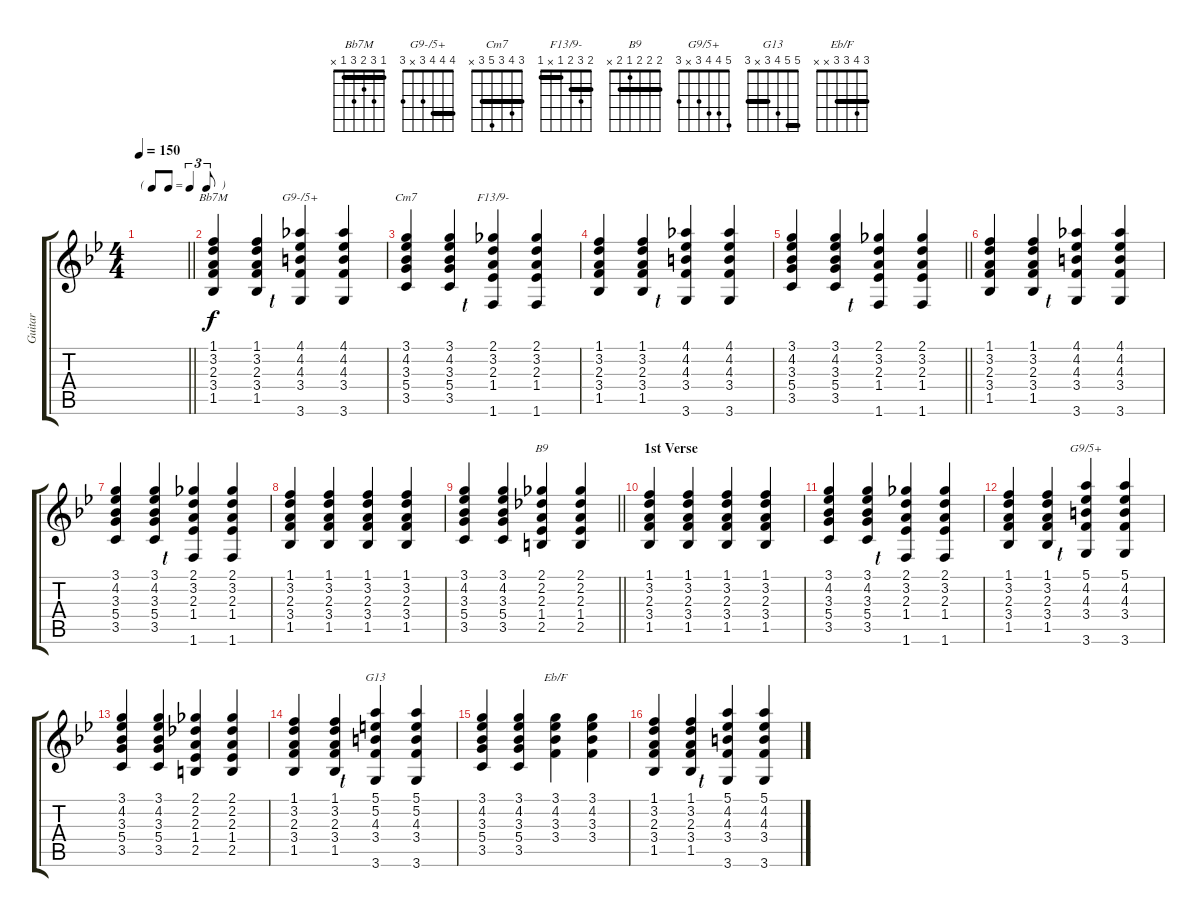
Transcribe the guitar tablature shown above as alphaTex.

\track ("Guitar" "Guitar") {instrument acousticguitarnylon}
\staff {score tabs}
\tuning (E4 B3 G3 D3 A2 E2) {hide}
\chord ("Bb7M" 1 3 2 3 1 x) {barre 1}
\chord ("G9-/5+" 4 4 4 3 x 3) {barre 4}
\chord ("Cm7" 3 4 3 5 3 x) {barre 3}
\chord ("F13/9-" 2 3 2 1 x 1) {barre (1 2)}
\chord ("B9" 2 2 2 1 2 x) {barre 2}
\chord ("G9/5+" 5 4 4 3 x 3)
\chord ("G13" 5 5 4 3 x 3) {barre (3 5)}
\chord ("Eb/F" 3 4 3 3 x x) {barre 3}
\ts (4 4)
\tf triplet8th
\tempo 150
\clef g2
\barLineRight lightlight
\ks bb
|
(1.1 3.2 2.3 3.4 1.5).4{ch "Bb7M"} (1.1 3.2 2.3 3.4 1.5).4 (4.1 4.2 4.3 3.4 3.6{lf 1}).4{ch "G9-/5+"} (4.1 4.2 4.3 3.4 3.6).4 |
(3.1 4.2 3.3 5.4 3.5).4{ch "Cm7"} (3.1 4.2 3.3 5.4 3.5).4 (2.1 3.2 2.3 1.4 1.6{lf 1}).4{ch "F13/9-"} (2.1 3.2 2.3 1.4 1.6).4 |
(1.1 3.2 2.3 3.4 1.5).4 (1.1 3.2 2.3 3.4 1.5).4 (4.1 4.2 4.3 3.4 3.6{lf 1}).4 (4.1 4.2 4.3 3.4 3.6).4 |
\barLineRight lightlight
(3.1 4.2 3.3 5.4 3.5).4 (3.1 4.2 3.3 5.4 3.5).4 (2.1 3.2 2.3 1.4 1.6{lf 1}).4 (2.1 3.2 2.3 1.4 1.6).4 |
(1.1 3.2 2.3 3.4 1.5).4 (1.1 3.2 2.3 3.4 1.5).4 (4.1 4.2 4.3 3.4 3.6{lf 1}).4 (4.1 4.2 4.3 3.4 3.6).4 |
(3.1 4.2 3.3 5.4 3.5).4 (3.1 4.2 3.3 5.4 3.5).4 (2.1 3.2 2.3 1.4 1.6{lf 1}).4 (2.1 3.2 2.3 1.4 1.6).4 |
(1.1 3.2 2.3 3.4 1.5).4 (1.1 3.2 2.3 3.4 1.5).4 (1.1 3.2 2.3 3.4 1.5).4 (1.1 3.2 2.3 3.4 1.5).4 |
\barLineRight lightlight
(3.1 4.2 3.3 5.4 3.5).4 (3.1 4.2 3.3 5.4 3.5).4 (2.1 2.2 2.3 1.4 2.5).4{ch "B9"} (2.1 2.2 2.3 1.4 2.5).4 |
\section ("" "1st Verse")
(1.1 3.2 2.3 3.4 1.5).4 (1.1 3.2 2.3 3.4 1.5).4 (1.1 3.2 2.3 3.4 1.5).4 (1.1 3.2 2.3 3.4 1.5).4 |
(3.1 4.2 3.3 5.4 3.5).4 (3.1 4.2 3.3 5.4 3.5).4 (2.1 3.2 2.3 1.4 1.6{lf 1}).4 (2.1 3.2 2.3 1.4 1.6).4 |
(1.1 3.2 2.3 3.4 1.5).4 (1.1 3.2 2.3 3.4 1.5).4 (5.1 4.2 4.3 3.4 3.6{lf 1}).4{ch "G9/5+"} (5.1 4.2 4.3 3.4 3.6).4 |
(3.1 4.2 3.3 5.4 3.5).4 (3.1 4.2 3.3 5.4 3.5).4 (2.1 2.2 2.3 1.4 2.5).4 (2.1 2.2 2.3 1.4 2.5).4 |
(1.1 3.2 2.3 3.4 1.5).4 (1.1 3.2 2.3 3.4 1.5).4 (5.1 5.2 4.3 3.4 3.6{lf 1}).4{ch "G13"} (5.1 5.2 4.3 3.4 3.6).4 |
(3.1 4.2 3.3 5.4 3.5).4 (3.1 4.2 3.3 5.4 3.5).4 (3.1 4.2 3.3 3.4).4{ch "Eb/F"} (3.1 4.2 3.3 3.4).4 |
(1.1 3.2 2.3 3.4 1.5).4 (1.1 3.2 2.3 3.4 1.5).4 (5.1 4.2 4.3 3.4 3.6{lf 1}).4 (5.1 4.2 4.3 3.4 3.6).4
